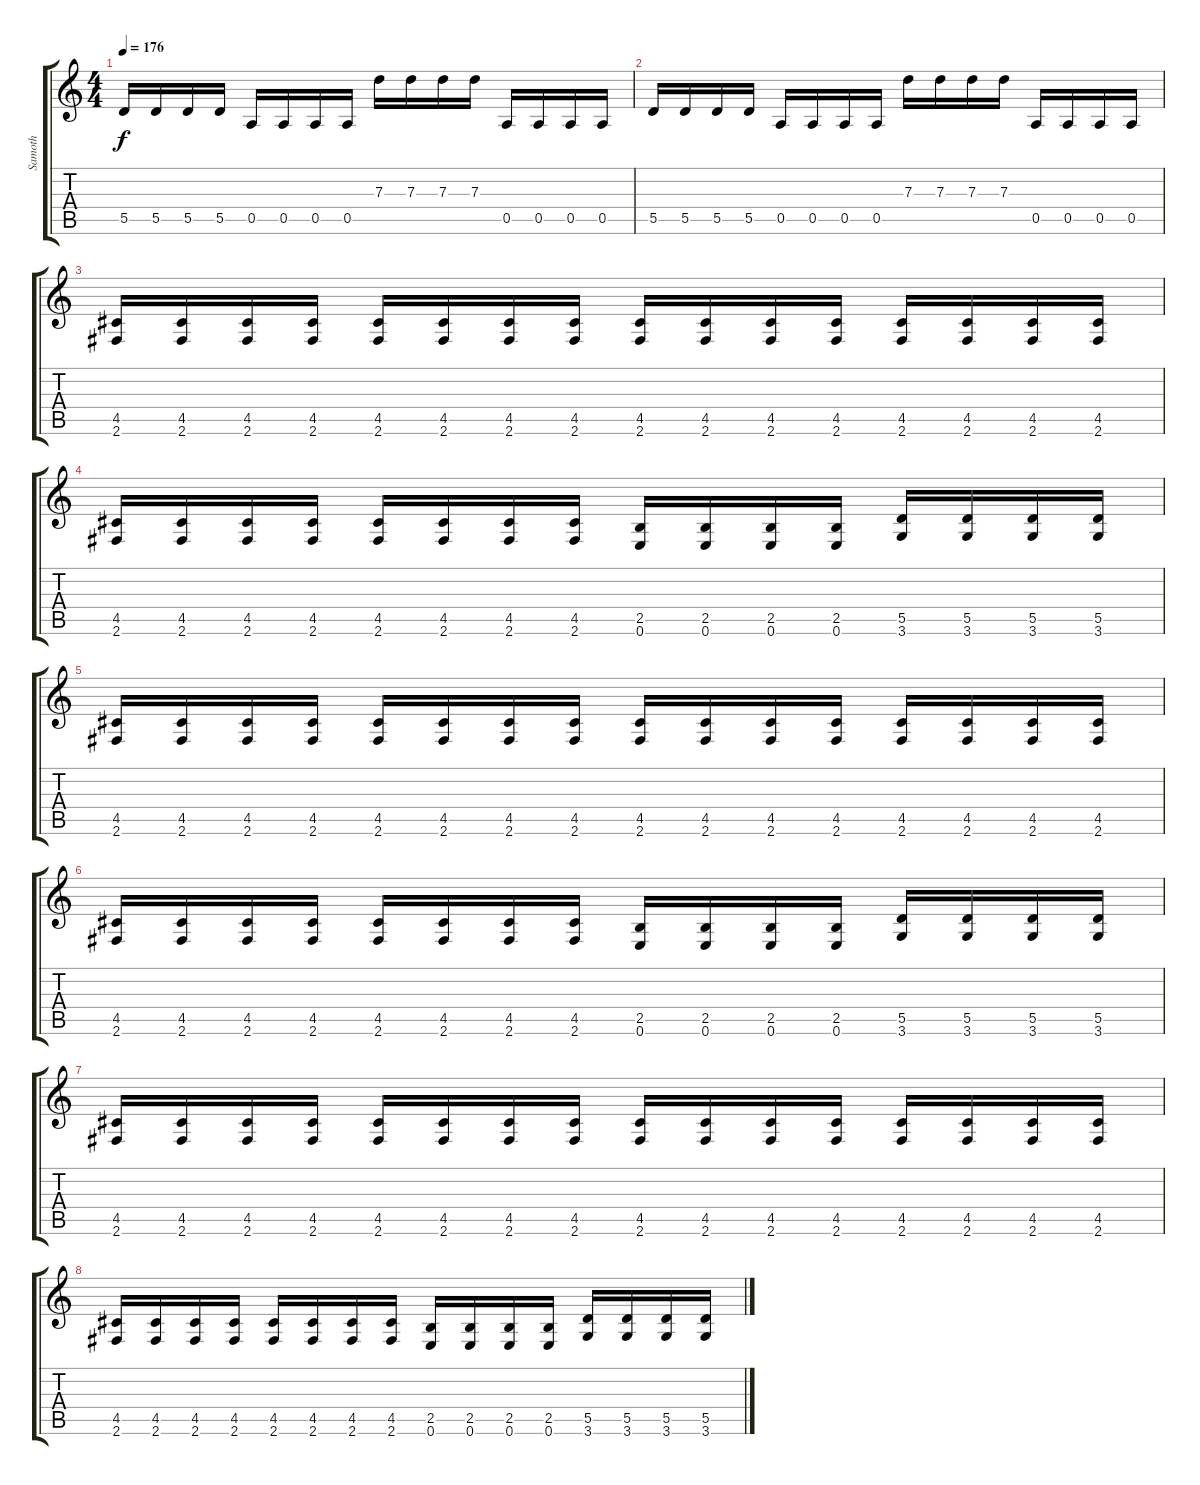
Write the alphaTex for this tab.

\track ("Samoth" "Samoth") {instrument overdrivenguitar}
\staff {score tabs}
\tuning (E4 B3 G3 D3 A2 E2) {hide}
\ts (4 4)
\tempo 176
\clef g2
\ks c
5.5.16{dy f} 5.5.16 5.5.16 5.5.16 0.5.16 0.5.16 0.5.16 0.5.16 7.3.16 7.3.16 7.3.16 7.3.16 0.5.16 0.5.16 0.5.16 0.5.16 |
5.5.16 5.5.16 5.5.16 5.5.16 0.5.16 0.5.16 0.5.16 0.5.16 7.3.16 7.3.16 7.3.16 7.3.16 0.5.16 0.5.16 0.5.16 0.5.16 |
(4.5 2.6).16 (4.5 2.6).16 (4.5 2.6).16 (4.5 2.6).16 (4.5 2.6).16 (4.5 2.6).16 (4.5 2.6).16 (4.5 2.6).16 (4.5 2.6).16 (4.5 2.6).16 (4.5 2.6).16 (4.5 2.6).16 (4.5 2.6).16 (4.5 2.6).16 (4.5 2.6).16 (4.5 2.6).16 |
(4.5 2.6).16 (4.5 2.6).16 (4.5 2.6).16 (4.5 2.6).16 (4.5 2.6).16 (4.5 2.6).16 (4.5 2.6).16 (4.5 2.6).16 (2.5 0.6).16 (2.5 0.6).16 (2.5 0.6).16 (2.5 0.6).16 (5.5 3.6).16 (5.5 3.6).16 (5.5 3.6).16 (5.5 3.6).16 |
(4.5 2.6).16 (4.5 2.6).16 (4.5 2.6).16 (4.5 2.6).16 (4.5 2.6).16 (4.5 2.6).16 (4.5 2.6).16 (4.5 2.6).16 (4.5 2.6).16 (4.5 2.6).16 (4.5 2.6).16 (4.5 2.6).16 (4.5 2.6).16 (4.5 2.6).16 (4.5 2.6).16 (4.5 2.6).16 |
(4.5 2.6).16 (4.5 2.6).16 (4.5 2.6).16 (4.5 2.6).16 (4.5 2.6).16 (4.5 2.6).16 (4.5 2.6).16 (4.5 2.6).16 (2.5 0.6).16 (2.5 0.6).16 (2.5 0.6).16 (2.5 0.6).16 (5.5 3.6).16 (5.5 3.6).16 (5.5 3.6).16 (5.5 3.6).16 |
(4.5 2.6).16 (4.5 2.6).16 (4.5 2.6).16 (4.5 2.6).16 (4.5 2.6).16 (4.5 2.6).16 (4.5 2.6).16 (4.5 2.6).16 (4.5 2.6).16 (4.5 2.6).16 (4.5 2.6).16 (4.5 2.6).16 (4.5 2.6).16 (4.5 2.6).16 (4.5 2.6).16 (4.5 2.6).16 |
(4.5 2.6).16 (4.5 2.6).16 (4.5 2.6).16 (4.5 2.6).16 (4.5 2.6).16 (4.5 2.6).16 (4.5 2.6).16 (4.5 2.6).16 (2.5 0.6).16 (2.5 0.6).16 (2.5 0.6).16 (2.5 0.6).16 (5.5 3.6).16 (5.5 3.6).16 (5.5 3.6).16 (5.5 3.6).16
